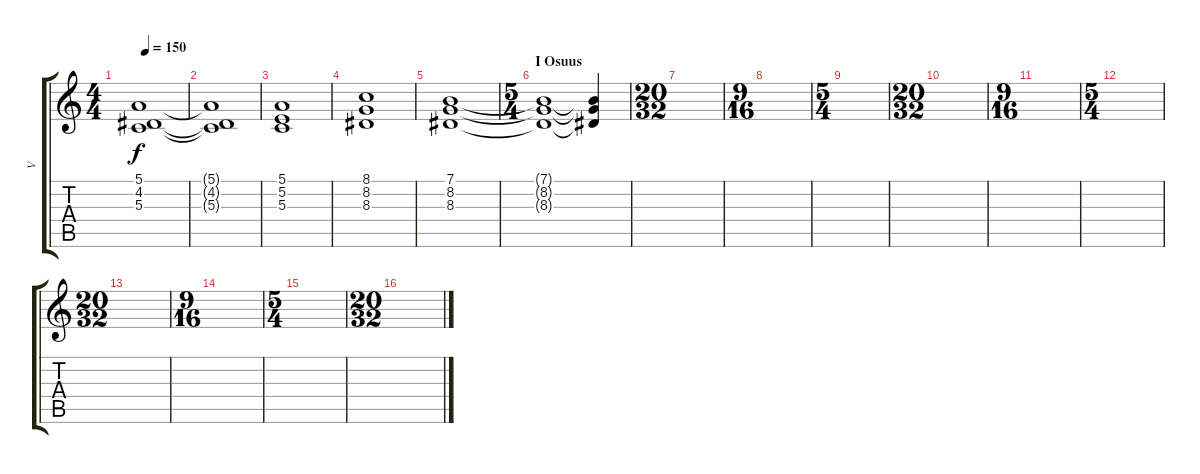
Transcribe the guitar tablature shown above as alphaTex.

\track ("V" "V") {instrument choiraahs}
\staff {score tabs}
\tuning (E4 B3 G3 D3 A2 E2) {hide}
\ts (4 4)
\tempo 150
\clef g2
\ks c
(5.1 4.2 5.3).1{dy f} |
(5.1{t} 4.2{t} 5.3{t}).1 |
(5.1 5.2 5.3).1 |
(8.1 8.2 8.3).1 |
(7.1 8.2 8.3).1 |
\ts (5 4)
\section ("" "I Osuus")
(7.1{t} 8.2{t} 8.3{t}).1 (7.1{t} 8.2{t} 8.3{t}).4 |
\ts (20 32)
|
\ts (9 16)
|
\ts (5 4)
|
\ts (20 32)
|
\ts (9 16)
|
\ts (5 4)
|
\ts (20 32)
|
\ts (9 16)
|
\ts (5 4)
|
\ts (20 32)
